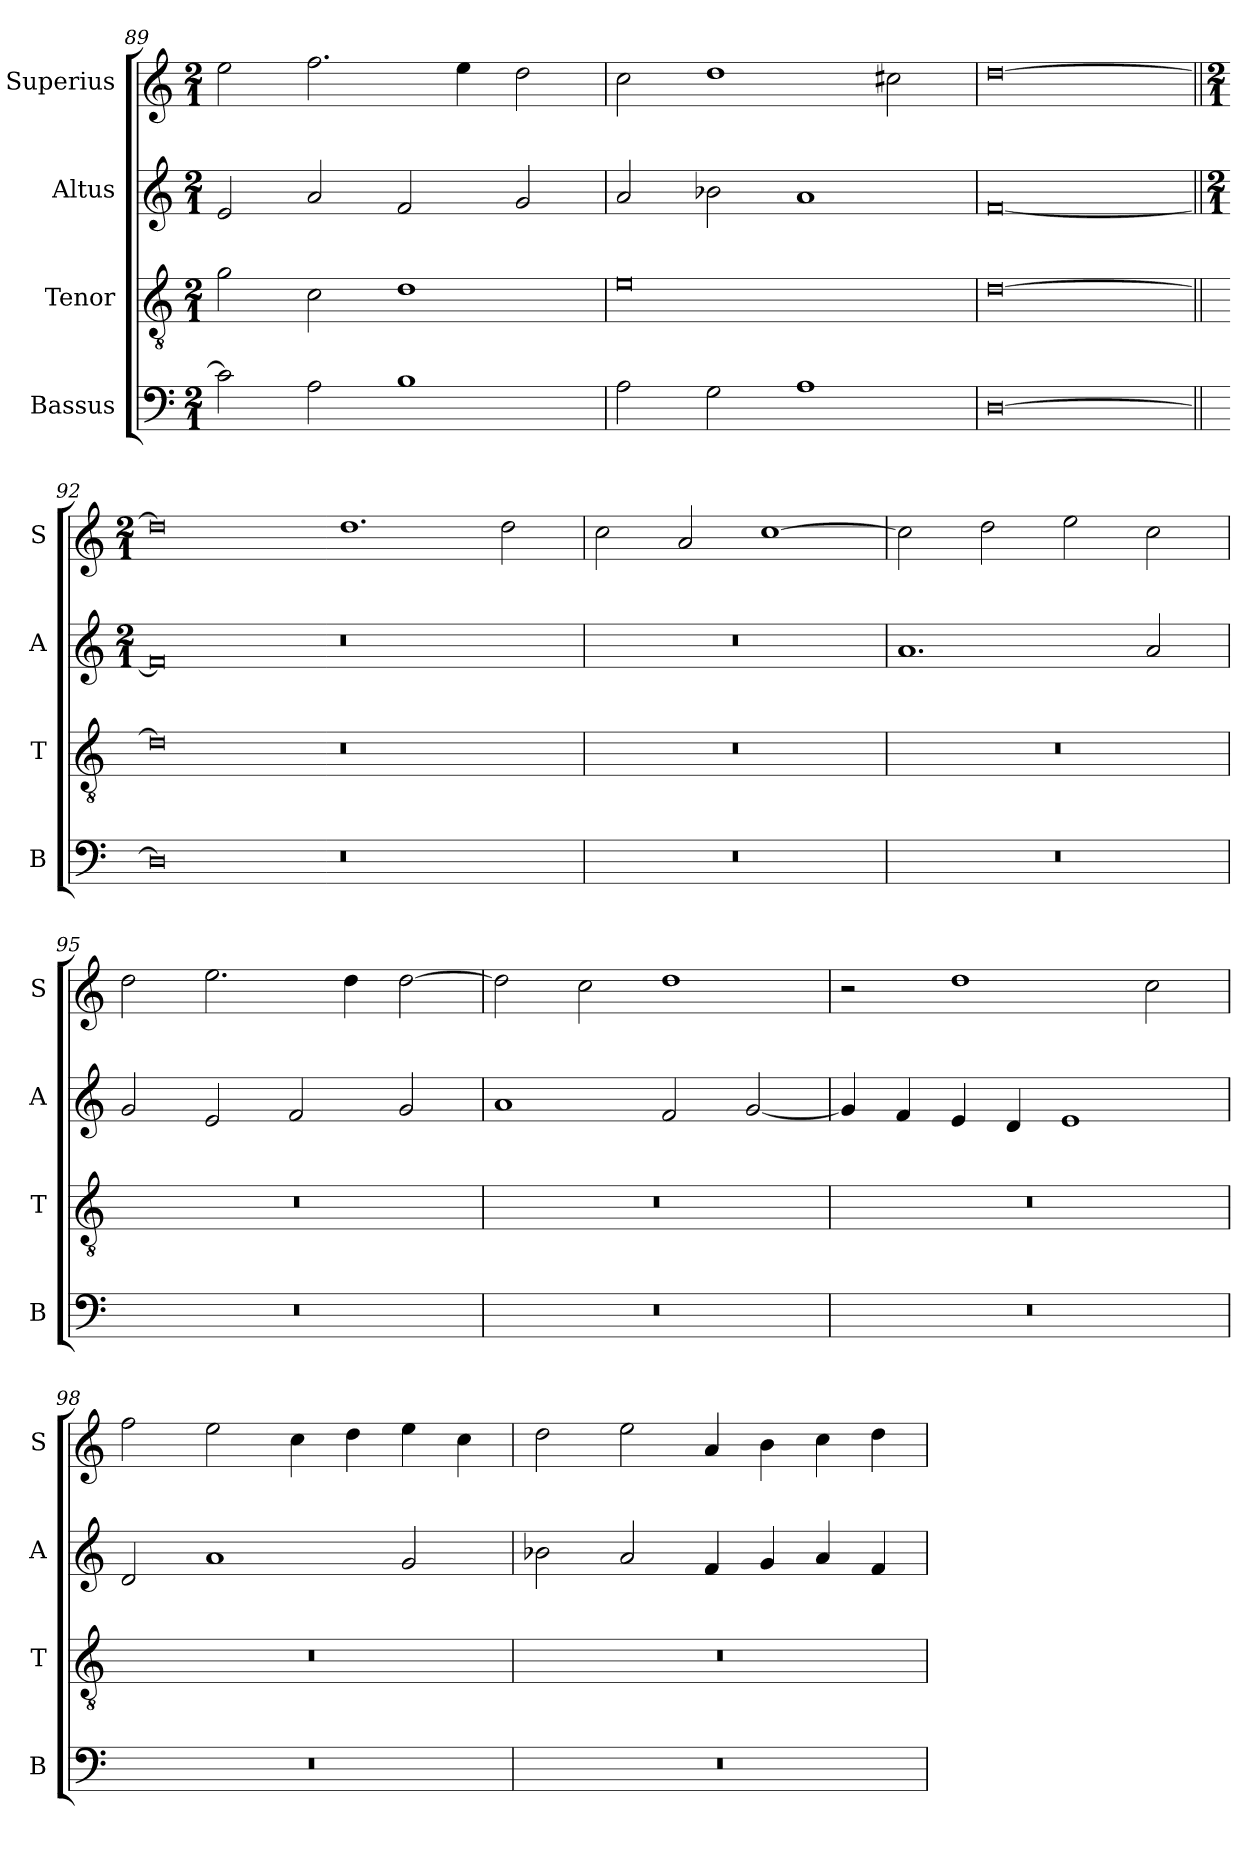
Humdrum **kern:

**kern	**kern	**kern	**kern
*part4	*part3	*part2	*part1
*staff4	*staff3	*staff2	*staff1
*I"Bassus	*I"Tenor	*I"Altus	*I"Superius
*I'B	*I'T	*I'A	*I'S
*clefF4	*clefGv2	*clefG2	*clefG2
*k[]	*k[]	*k[]	*k[]
*C:	*C:	*C:	*C:
*M2/1	*M2/1	*M2/1	*M2/1
=89	=89	=89	=89
2c]	2g	2e	2ee
2A	2c	2a	2.ff
1B	1d	2f	.
.	.	.	4ee
.	.	2g	2dd
=90	=90	=90	=90
2A	0e	2a	2cc
2G	.	2b-X	1dd
1A	.	1a	.
.	.	.	2cc#X
=91	=91	=91	=91
[0D	[0d	[0f	[0dd
=92||	=92||	=92||	=92||
*	*	*M2/1	*M2/1
0D]	0d]	0f]	0dd]
0r	0r	0r	1.dd
.	.	.	2dd
=93	=93	=93	=93
0r	0r	0r	2cc
.	.	.	2a
.	.	.	[1cc
=94	=94	=94	=94
0r	0r	1.a	2cc]
.	.	.	2dd
.	.	.	2ee
.	.	2a	2cc
=95	=95	=95	=95
0r	0r	2g	2dd
.	.	2e	2.ee
.	.	2f	.
.	.	.	4dd
.	.	2g	[2dd
=96	=96	=96	=96
0r	0r	1a	2dd]
.	.	.	2cc
.	.	2f	1dd
.	.	[2g	.
=97	=97	=97	=97
0r	0r	4g]	2r
.	.	4f	.
.	.	4e	1dd
.	.	4d	.
.	.	1e	.
.	.	.	2cc
=98	=98	=98	=98
0r	0r	2d	2ff
.	.	1a	2ee
.	.	.	4cc
.	.	.	4dd
.	.	2g	4ee
.	.	.	4cc
=99	=99	=99	=99
0r	0r	2b-X	2dd
.	.	2a	2ee
.	.	4f	4a
.	.	4g	4b
.	.	4a	4cc
.	.	4f	4dd
=	=	=	=
*-	*-	*-	*-
